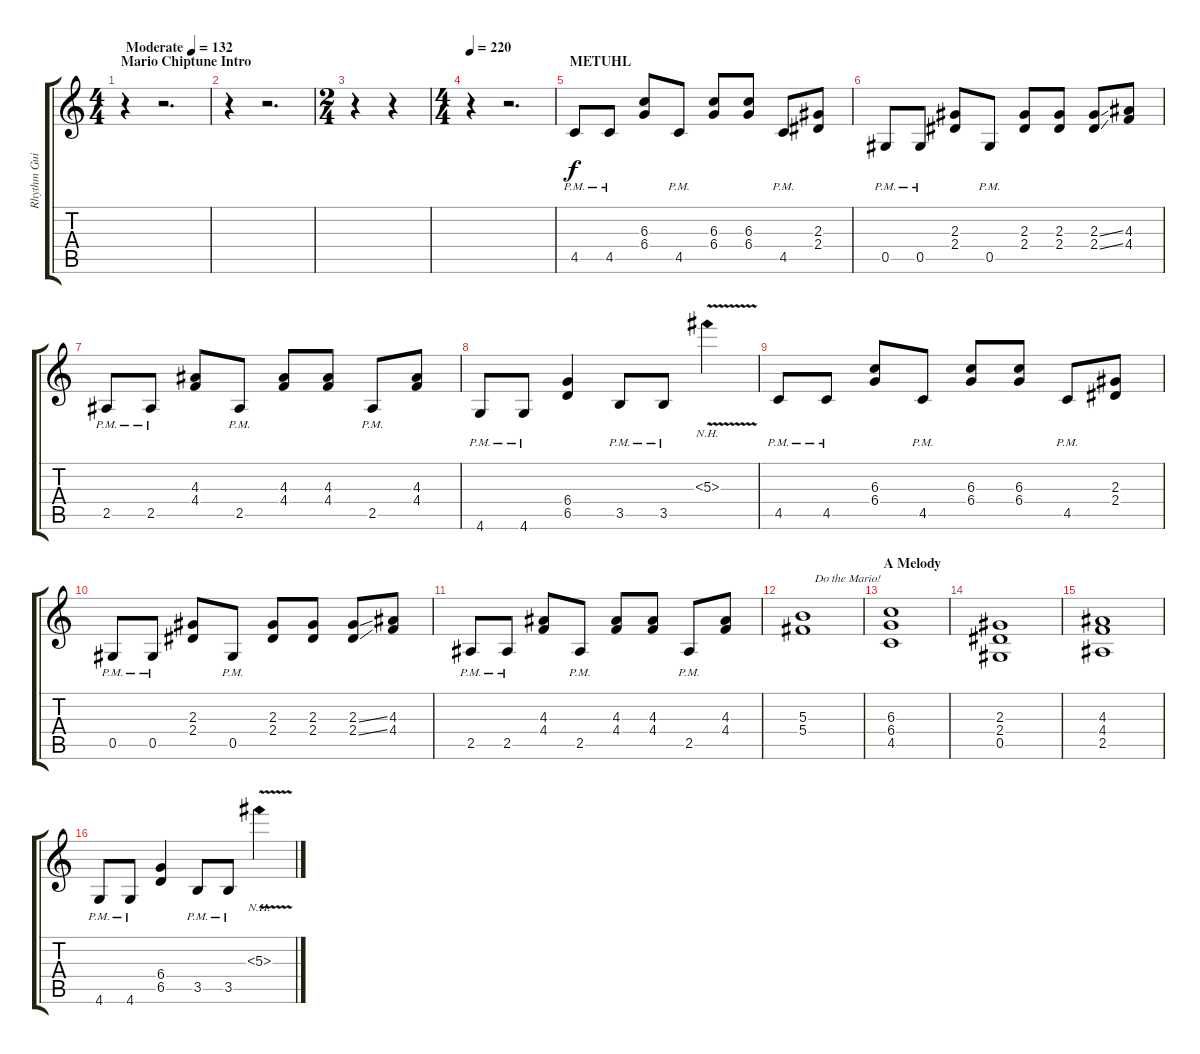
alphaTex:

\track ("Rhythm Guitar 1" "Rhythm Gui") {instrument distortionguitar}
\staff {score tabs}
\tuning (Eb4 Bb3 Gb3 Db3 Ab2 Eb2) {hide}
\ts (4 4)
\section ("" "Mario Chiptune Intro")
\tempo (132 "Moderate")
\clef g2
\ks c
r.4{dy f instrument distortionguitar} r.2{d} |
r.4 r.2{d} |
\ts (2 4)
r.4 r.4 |
\ts (4 4)
\tempo 220
r.4 r.2{d} |
\section ("" "METUHL")
4.5{pm}.8 4.5{pm}.8 (6.3 6.4).8 4.5{pm}.8 (6.3 6.4).8 (6.3 6.4).8 4.5{pm}.8 (2.3 2.4).8 |
0.5{pm}.8 0.5{pm}.8 (2.3 2.4).8 0.5{pm}.8 (2.3 2.4).8 (2.3 2.4).8 (2.3{ss} 2.4{ss}).8 (4.3 4.4).8 |
2.5{pm}.8 2.5{pm}.8 (4.3 4.4).8 2.5{pm}.8 (4.3 4.4).8 (4.3 4.4).8 2.5{pm}.8 (4.3 4.4).8 |
4.6{pm}.8 4.6{pm}.8 (6.4 6.5).4 3.5{pm}.8 3.5{pm}.8 5.3{nh v}.4 |
4.5{pm}.8 4.5{pm}.8 (6.3 6.4).8 4.5{pm}.8 (6.3 6.4).8 (6.3 6.4).8 4.5{pm}.8 (2.3 2.4).8 |
0.5{pm}.8 0.5{pm}.8 (2.3 2.4).8 0.5{pm}.8 (2.3 2.4).8 (2.3 2.4).8 (2.3{ss} 2.4{ss}).8 (4.3 4.4).8 |
2.5{pm}.8 2.5{pm}.8 (4.3 4.4).8 2.5{pm}.8 (4.3 4.4).8 (4.3 4.4).8 2.5{pm}.8 (4.3 4.4).8 |
(5.3 5.4).1{txt "    Do the Mario!"} |
\section ("" "A Melody")
(6.3 6.4 4.5).1 |
(2.3 2.4 0.5).1 |
(4.3 4.4 2.5).1 |
4.6{pm}.8 4.6{pm}.8 (6.4 6.5).4 3.5{pm}.8 3.5{pm}.8 5.3{nh v}.4
